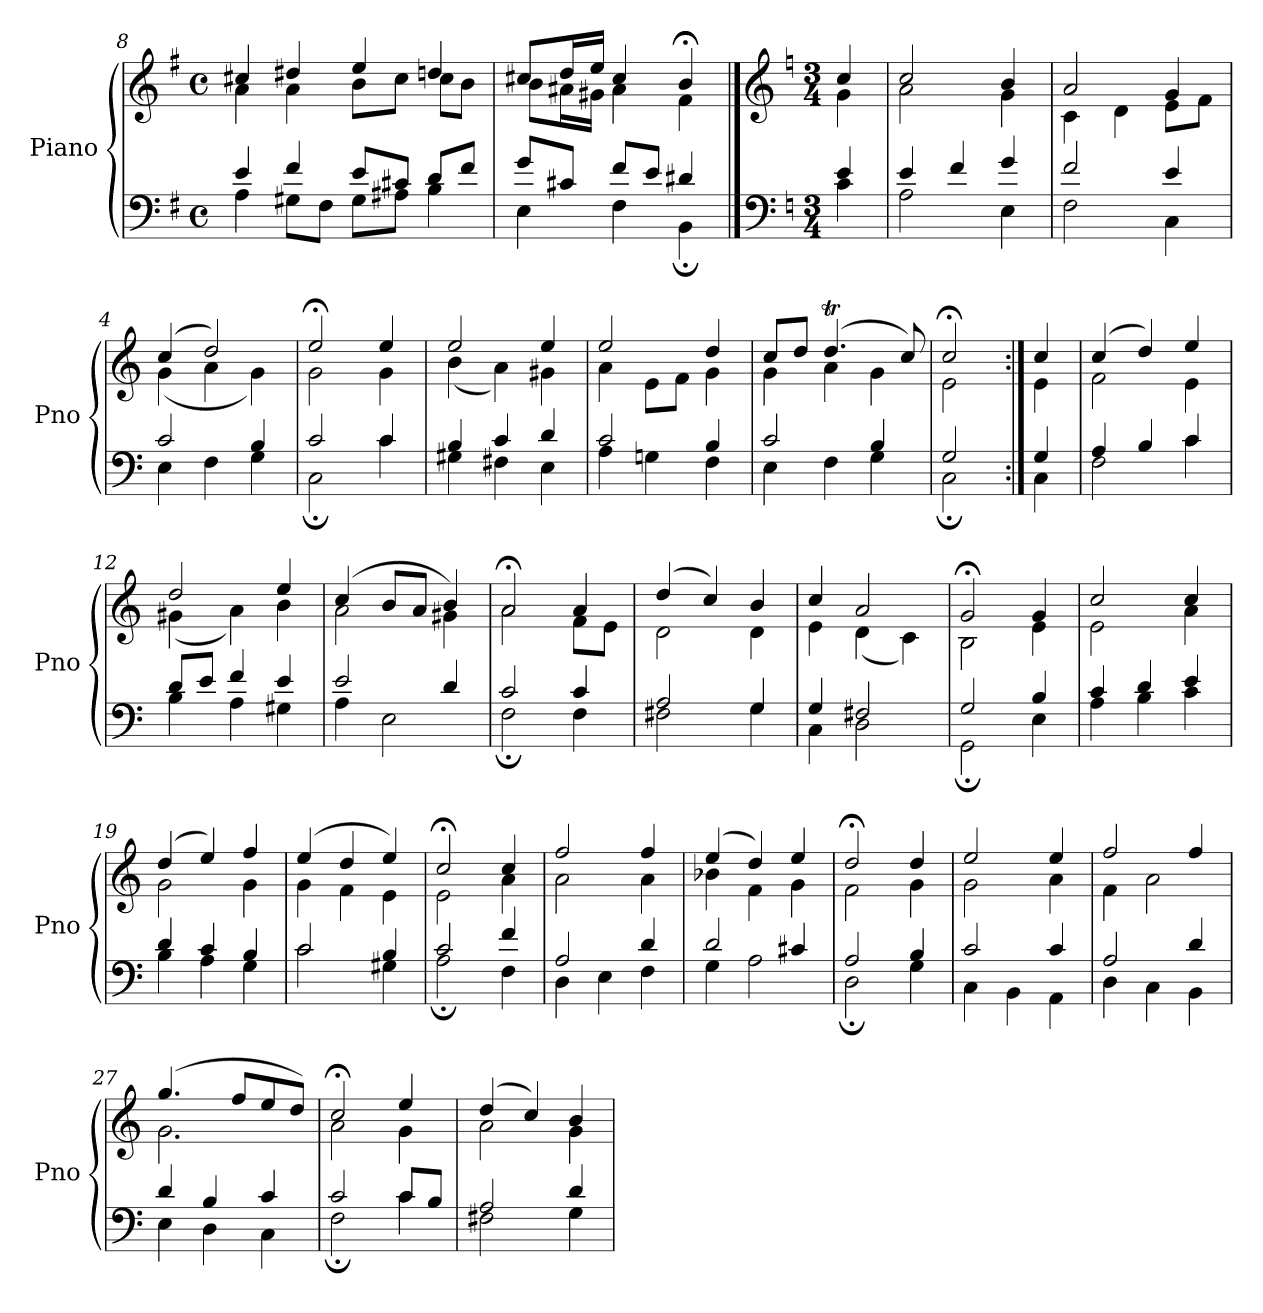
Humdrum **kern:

**kern	**kern
*part1	*part1
*staff2	*staff1
*I"Piano	*
*I'Pno	*
*clefF4	*clefG2
*k[f#]	*k[f#]
*M4/4	*M4/4
*met(c)	*met(c)
=8	=8
*^	*^
4e/	4A\	4cc#X/	4a\
4f#/	8G#X\L	4dd#X/	4a\
.	8F#\J	.	.
8e/L	8G#\L	4ee/	8b\L
8c#X/J	8A#X\J	.	8cc#\J
8d/L	4B\	4ddn/	8cc#\L
8f#/J	.	.	8b\J
=9	=9	=9	=9
8g/L	4E\	8cc#X/L	8b\L
8c#X/J	.	16dd/L	16a#X\L
.	.	16ee/JJ	16g#X\JJ
8f#/L	4F#\	4cc#/	4a#\
8e/J	.	.	.
4d#X/	4BB;\	4b;</	4f#\
==1	==1	==1	==1
*clefF4	*	*clefG2	*
*k[]	*	*k[]	*
*M3/4	*	*M3/4	*
4e/	4c\	4cc/	4g\
=2	=2	=2	=2
4e/	2A\	2cc/	2a\
4f/	.	.	.
4g/	4E\	4b/	4g\
=3	=3	=3	=3
2f/	2F\	2a/	4c\
.	.	.	4d\
4e/	4C\	4g/	8e\L
.	.	.	8f\J
=4	=4	=4	=4
2c/	4E\	(>4cc/	(<4g\
.	4F\	2dd/)	4a\
4B/	4G\	.	4g\)
=5	=5	=5	=5
2c/	2C;\	2ee;</	2g\
4c/	4c\	4ee/	4g\
=6	=6	=6	=6
4B/	4G#X\	2ee/	(<4b\
4c/	4F#X\	.	4a\)
4d/	4E\	4ee/	4g#X\
=7	=7	=7	=7
2c/	4A\	2ee/	4a\
.	4Gn\	.	8e\L
.	.	.	8f\J
4B/	4F\	4dd/	4g\
=8	=8	=8	=8
2c/	4E\	8cc/L	4g\
.	.	8dd/J	.
.	4F\	(>4.ddT/	4a\
4B/	4G\	.	4g\
.	.	8cc/)	.
=9	=9	=9	=9
2G/	2C;\	2cc;</	2e\
=10:|!	=10:|!	=10:|!	=10:|!
4G/	4C\	4cc/	4e\
=11	=11	=11	=11
4A/	2F\	(>4cc/	2f\
4B/	.	4dd/)	.
4c/	4c\	4ee/	4e\
=12	=12	=12	=12
8d/L	4B\	2dd/	(<4g#X\
8e/J	.	.	.
4f/	4A\	.	4a\)
4e/	4G#X\	4ee/	4b\
=13	=13	=13	=13
2e/	4A\	(>4cc/	2a\
.	2E\	8b/L	.
.	.	8a/J	.
4d/	.	4b/)	4g#X\
=14	=14	=14	=14
2c/	2F;\	2a;</	2a\
4c/	4F\	4a/	8f\L
.	.	.	8e\J
=15	=15	=15	=15
2A/	2F#X\	(>4dd/	2d\
.	.	4cc/)	.
4G/	4G\	4b/	4d\
=16	=16	=16	=16
4G/	4C\	4cc/	4e\
2F#X/	2D\	2a/	(<4d\
.	.	.	4c\)
=17	=17	=17	=17
2G/	2GG;\	2g;</	2B\
4B/	4E\	4g/	4e\
=18	=18	=18	=18
4c/	4A\	2cc/	2e\
4d/	4B\	.	.
4e/	4c\	4cc/	4a\
=19	=19	=19	=19
4d/	4B\	(>4dd/	2g\
4c/	4A\	4ee/)	.
4B/	4G\	4ff/	4g\
=20	=20	=20	=20
2c/	2c\	(>4ee/	4g\
.	.	4dd/	4f\
4B/	4G#X\	4ee/)	4e\
=21	=21	=21	=21
2c/	2A;\	2cc;</	2e\
4f/	4F\	4cc/	4a\
=22	=22	=22	=22
2A/	4D\	2ff/	2a\
.	4E\	.	.
4d/	4F\	4ff/	4a\
=23	=23	=23	=23
2d/	4G\	(>4ee/	4b-X\
.	2A\	4dd/)	4f\
4c#X/	.	4ee/	4g\
=24	=24	=24	=24
2A/	2D;\	2dd;</	2f\
4B/	4G\	4dd/	4g\
=25	=25	=25	=25
2c/	4C\	2ee/	2g\
.	4BB\	.	.
4c/	4AA\	4ee/	4a\
=26	=26	=26	=26
2A/	4D\	2ff/	4f\
.	4C\	.	2a\
4d/	4BB\	4ff/	.
=27	=27	=27	=27
4d/	4E\	(>4.gg/	2.g\
4B/	4D\	.	.
.	.	8ff/L	.
4c/	4C\	8ee/	.
.	.	8dd/J)	.
=28	=28	=28	=28
2c/	2F;\	2cc;</	2a\
8c/L	4c\	4ee/	4g\
8B/J	.	.	.
=29	=29	=29	=29
2A/	2F#X\	(>4dd/	2a\
.	.	4cc/)	.
4d/	4G\	4b/	4g\
*v	*v	*	*
*	*v	*v
=	=
*-	*-
